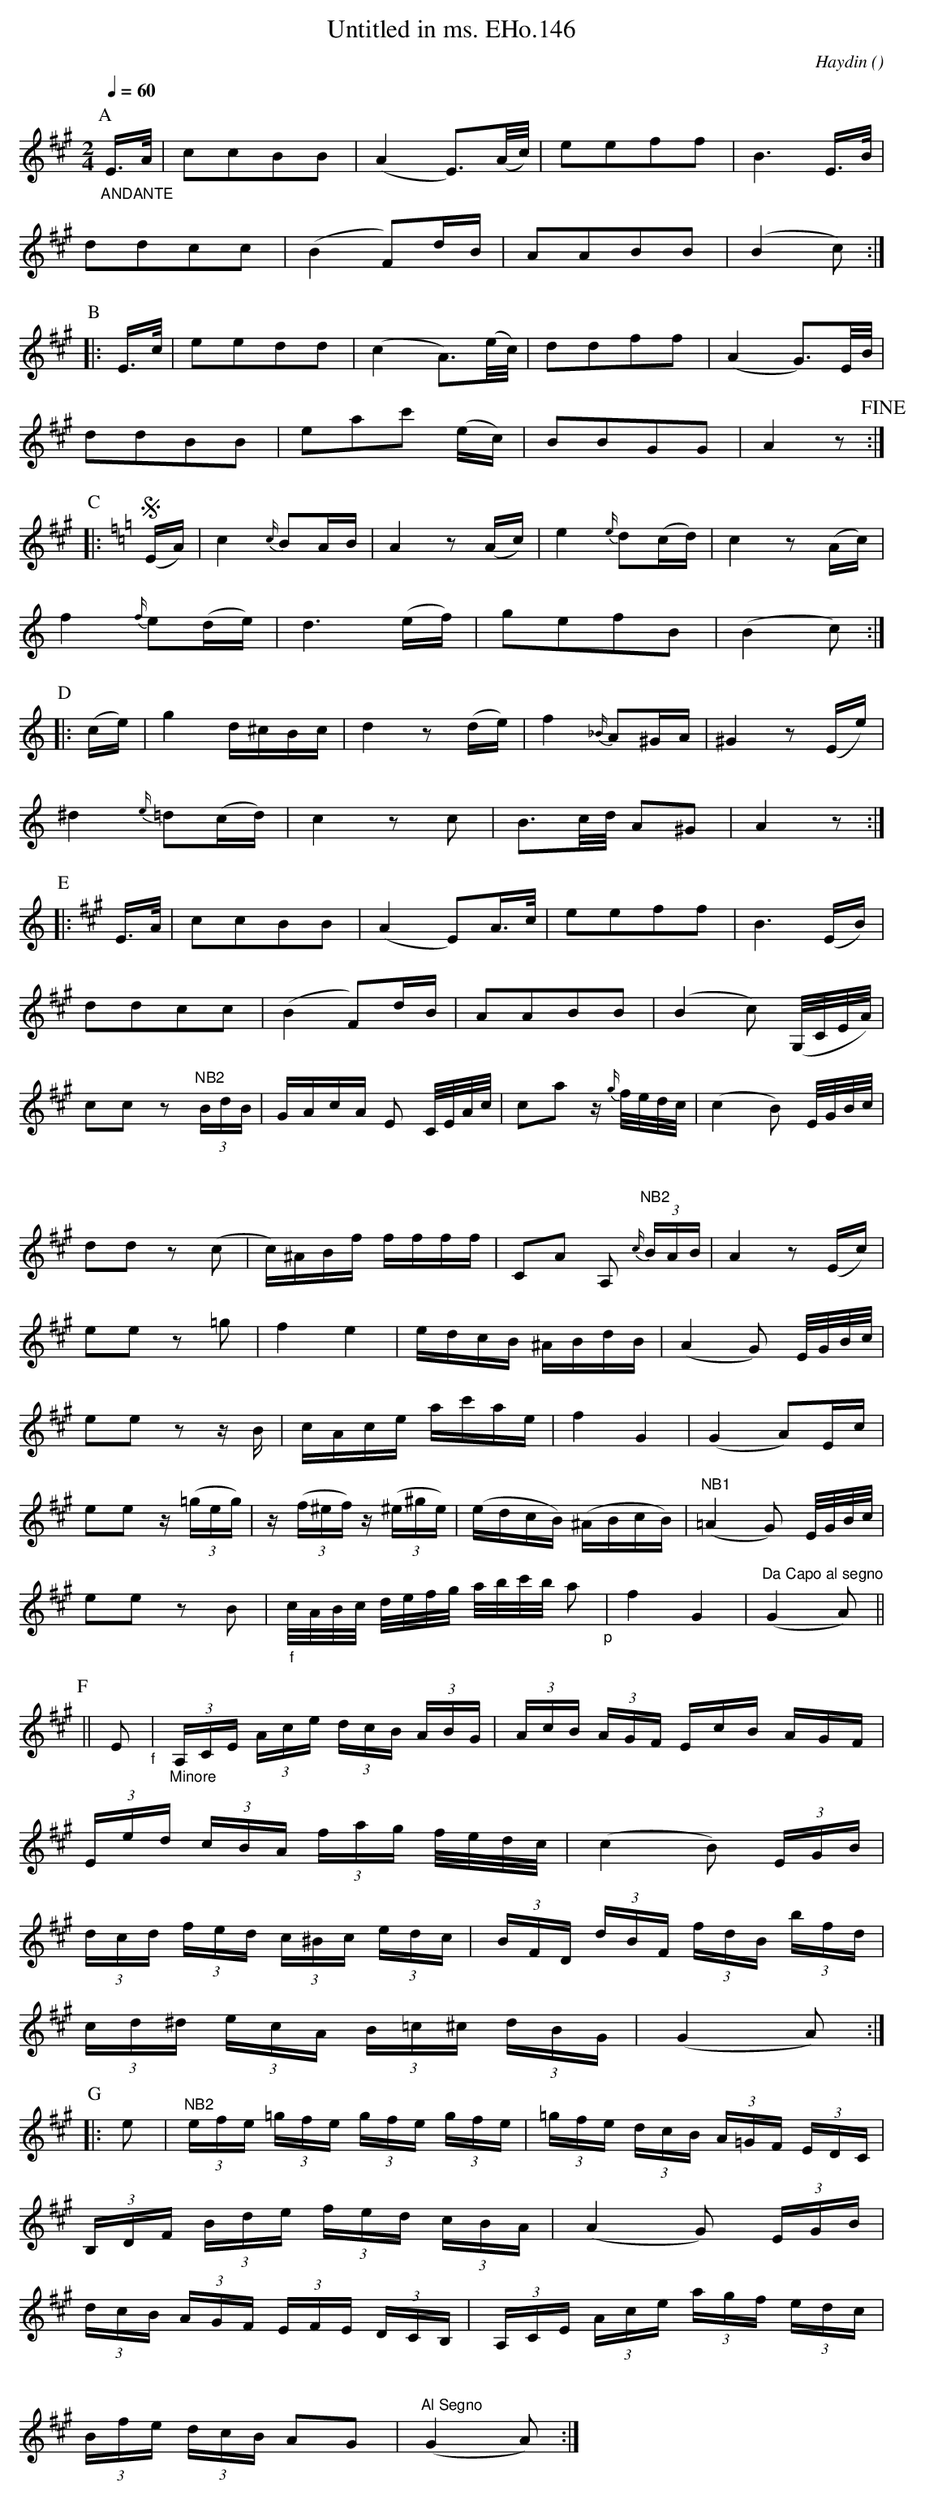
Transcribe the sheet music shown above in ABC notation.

X:1
T:Untitled in ms. EHo.146
M:2/4
L:1/8
Q:1/4=60
C:Haydin
O:
K:A
P:A
"_ANDANTE"E/>A/ | ccBB | (A2E3/2)(A//c//) | eeff | B3 E/>B/ |
ddcc | (B2F)d/B/ | AABB | (B2c) :|
P:B
|:E/>c/ | eedd | (c2A3/2)(e//c//) | ddff | (A2G3/2)E//B// |
ddBB | eac' (e/c/) | BBGG | A2z !fine!:|
P:C
|: [K:C]!segno!(E/A/) | c2{c/}BA/B/ | A2z(A/c/) | e2{e/}d(c/d/) | c2z(A/c/) |
f2{f/}e(d/e/) | d3(e/f/) | gefB | (B2c) :|
P:D
|: (c/e/) | g2 d/^c/B/c/ | d2z (d/e/) | f2{_B/}A^G/A/ | ^G2z(E/e/) |
^d2{e/}=d(c/d/) | c2zc | B3/2c//d// A^G | A2z :|
P:E
K:A
|:E/>A/ | ccBB | (A2E)A/>c/ | eeff | B3(E/B/) |
ddcc | (B2F)d/B/ | AABB | (B2c) (G,//C//E//A//) |
cc z "NB2"(3B/d/B/ | G/A/c/A/ E C//E//A//c// | ca z/{g/}f//e//d//c// | (c2B) E//G//B//c// |
dd z (c | c/)^A/B/f/ f/f/f/f/ | CA A,{c/} (3"NB2"B/A/B/ | A2z(E/c/) |
ee z=g | f2e2 | e/d/c/B/ ^A/B/d/B/ | (A2G) E//G//B//c// |
ee zz/B/ | c/A/c/e/ a/c'/a/e/ | f2G2 | (G2A)E/c/ |
eez/ (3(=g/e/g/) | z/((3f/^e/f/) z/(3(^e/^g/e/) | (e/d/c/B/) (^A/B/c/B/) | "NB1"(=A2G) E//G//B//c// |
ee z B | "_f"c//A//B//c// d//e//f//g// a//b//c'//b// a"_p" | f2G2 | "^Da Capo al segno"(G2A) ||
P:F
|| E "_f" | "_Minore"(3A,/C/E/  (3A/c/e/ (3d/c/B/ (3A/B/G/ |  (3A/c/B/  (3A/G/F/ E/c/B/  A/G/F/ |
(3E/e/d/  (3c/B/A/  (3f/a/g/ f//e//d//c// | (c2B) (3E/G/B/ |
(3d/c/d/ (3f/e/d/ (3c/^B/c/ (3e/d/c/ |  (3B/F/D/ (3d/B/F/ (3f/d/B/ (3b/f/d/ |
(3c/d/^d/ (3e/c/A/ (3B/=c/^c/  (3d/B/G/ | (G2A) :|
P:G
|: e | "NB2" (3e/f/e/ (3=g/f/e/ (3g/f/e/ (3g/f/e/ |  (3=g/f/e/ (3d/c/B/ (3A/=G/F/ (3E/D/C/ |
(3B,/D/F/ (3B/d/e/ (3f/e/d/   (3c/B/A/ | (A2G)  (3E/G/B/ |
(3d/c/B/ (3A/G/F/ (3E/F/E/ (3D/C/B,/ |  (3A,/C/E/ (3A/c/e/ (3a/g/f/ (3e/d/c/ |
(3B/f/e/ (3d/c/B/ AG | "^Al Segno"(G2A):|
